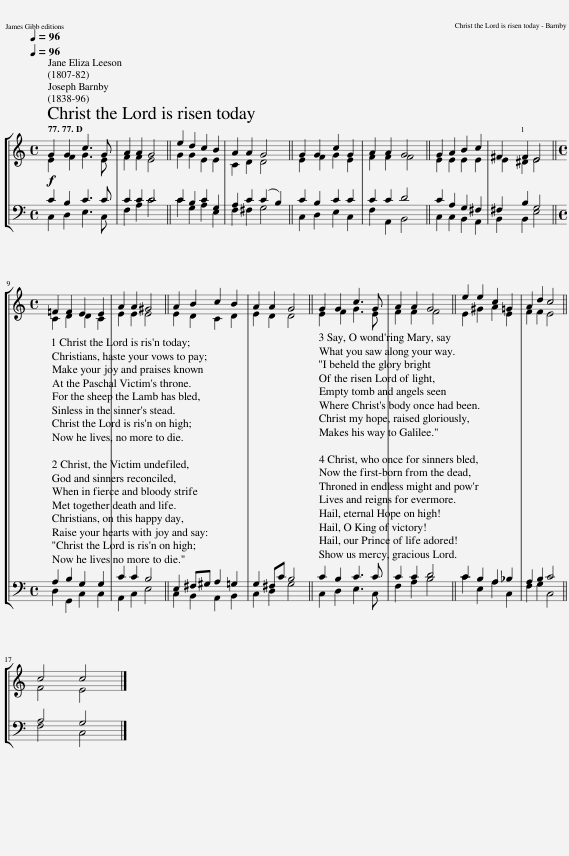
X:1
%%score [ ( 1 2 ) ( 3 4 ) ]
L:1/8
Q:1/4=96
M:4/4
I:linebreak $
K:C
V:1 treble
V:2 treble
V:3 bass
V:4 bass
V:1
!f! G2 G2 c3 G | A2 A2 G4 || e2 d2 c2 B2 | A2 A2 G4 || G2 G2 c2 G2 | %5
 A2 A2 G4 || G2 A2 B2 c2 | ^F2 F2 E4 ||$[M:4/4] =F2 F2 E2 E2 | A2 A2 ^G4 || %10
 A2 B2 c2 B2 | A2 A2 G4 || G2 G2 c3 G | A2 A2 G4 || e2 e2 c2 =G2 | %15
 A2 d2 c4 ||$ c4 c4 |] %17
V:2
 E2 F2 G3 E | F2 F2 E4 || G2 G2 E2 E2 | C2 D2 D4 || E2 F2 G2 E2 | %5
 F2 F2 F4 || E2 E2 E2 E2 | E2 ^D2 E4 ||$[M:4/4] C2 D2 D2 C2 | E2 E2 E4 || %10
 E2 D2 C2 D2 | E2 D2 D4 || E2 F2 G3 E | F2 F2 F4 || E2 ^G2 A2 E2 | %15
 F2 F2 E4 ||$ F4 E4 |] %17
V:3
 C2 B,2 C3 C | C2 C2 C4 || C2 B,2 C2 G,2 | A,2 C2 (C2 B,2) || C2 B,2 C2 C2 | %5
 C2 C2 D4 || C2 A,2 G,2 ^F,2 | ^F,2 B,2 G,4 ||$[M:4/4] A,2 B,2 G,2 G,2 | C2 C2 B,4 || %10
 E,2 ^F,^G, A,2 =G,2 | G,2 ^F,C B,4 || C2 B,2 C3 C | C2 C2 D4 || C2 B,2 A,2 _B,2 | %15
 A,2 B,2 C4 ||$ A,4 G,4 |] %17
V:4
 C,2 D,2 E,3 C, | F,2 A,2 C4 || C2 G,2 A,2 E,2 | F,2 ^F,2 G,4 || C,2 D,2 E,2 C,2 | %5
 F,2 A,,2 B,,4 || C,2 C,2 B,,2 A,,2 | B,,2 B,,2 E,4 ||$[M:4/4] D,2 G,,2 C,2 C,2 | A,,2 C,2 E,4 || %10
 C,2 B,,2 A,,2 B,,2 | C,2 D,2 G,4 || C,2 D,2 E,3 C, | F,2 A,2 B,4 || C2 E,2 A,2 C,2 | %15
 F,2 G,2 C,4 ||$ F,4 C,4 |] %17
